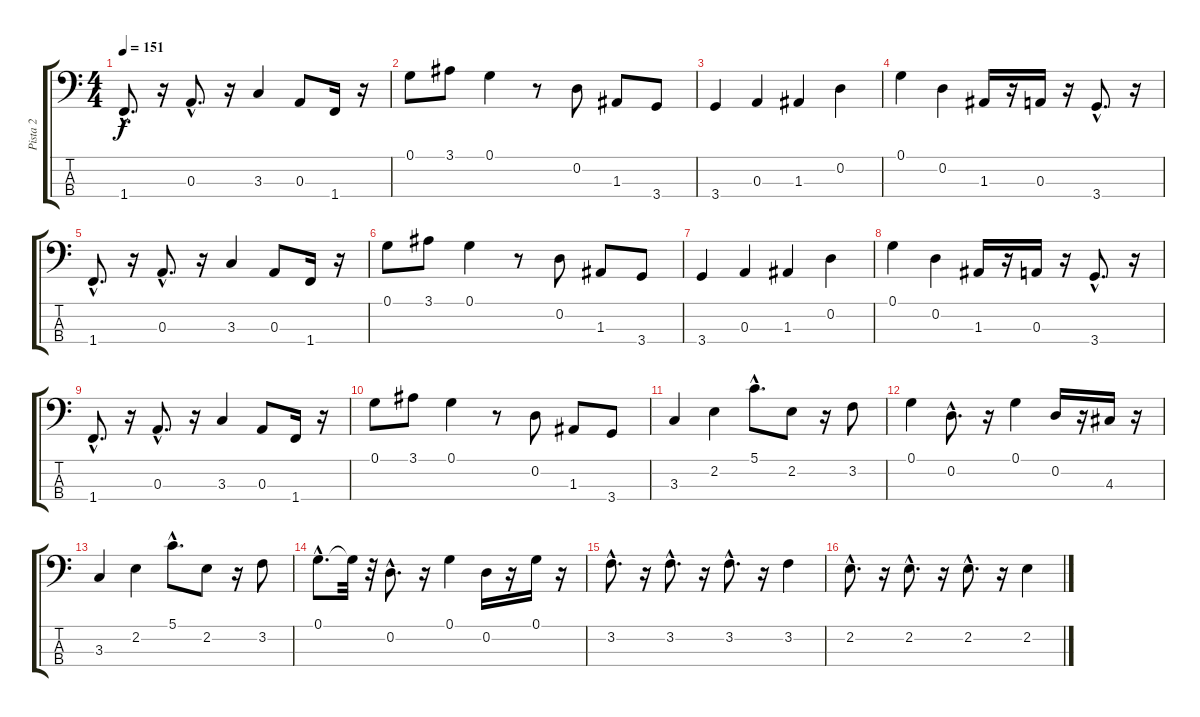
\track ("Pista 2" "Pista 2") {instrument slapbass2}
\staff {score tabs}
\tuning (G2 D2 A1 E1) {hide}
\ts (4 4)
\tempo 151
\clef f4
\ks c
1.4{hac}.8{d dy f} r.16 0.3{hac}.8{d} r.16 3.3.4 0.3.8 1.4.16 r.16 |
0.1.8 3.1.8 0.1.4 r.8 0.2.8 1.3.8 3.4.8 |
3.4.4 0.3.4 1.3.4 0.2.4 |
0.1.4 0.2.4 1.3.16 r.16 0.3.16 r.16 3.4{hac}.8{d} r.16 |
1.4{hac}.8{d} r.16 0.3{hac}.8{d} r.16 3.3.4 0.3.8 1.4.16 r.16 |
0.1.8 3.1.8 0.1.4 r.8 0.2.8 1.3.8 3.4.8 |
3.4.4 0.3.4 1.3.4 0.2.4 |
0.1.4 0.2.4 1.3.16 r.16 0.3.16 r.16 3.4{hac}.8{d} r.16 |
1.4{hac}.8{d} r.16 0.3{hac}.8{d} r.16 3.3.4 0.3.8 1.4.16 r.16 |
0.1.8 3.1.8 0.1.4 r.8 0.2.8 1.3.8 3.4.8 |
3.3.4 2.2.4 5.1{hac}.8{d} 2.2.8 r.16 3.2.8 |
0.1.4 0.2{hac}.8{d} r.16 0.1.4 0.2.16 r.16 4.3.16 r.16 |
3.3.4 2.2.4 5.1{hac}.8{d} 2.2.8 r.16 3.2.8 |
0.1{hac}.8{d} 0.1{t}.32 r.32 0.2{hac}.8{d} r.16 0.1.4 0.2.16 r.16 0.1.16 r.16 |
3.2{hac}.8{d} r.16 3.2{hac}.8{d} r.16 3.2{hac}.8{d} r.16 3.2.4 |
2.2{hac}.8{d} r.16 2.2{hac}.8{d} r.16 2.2{hac}.8{d} r.16 2.2.4
